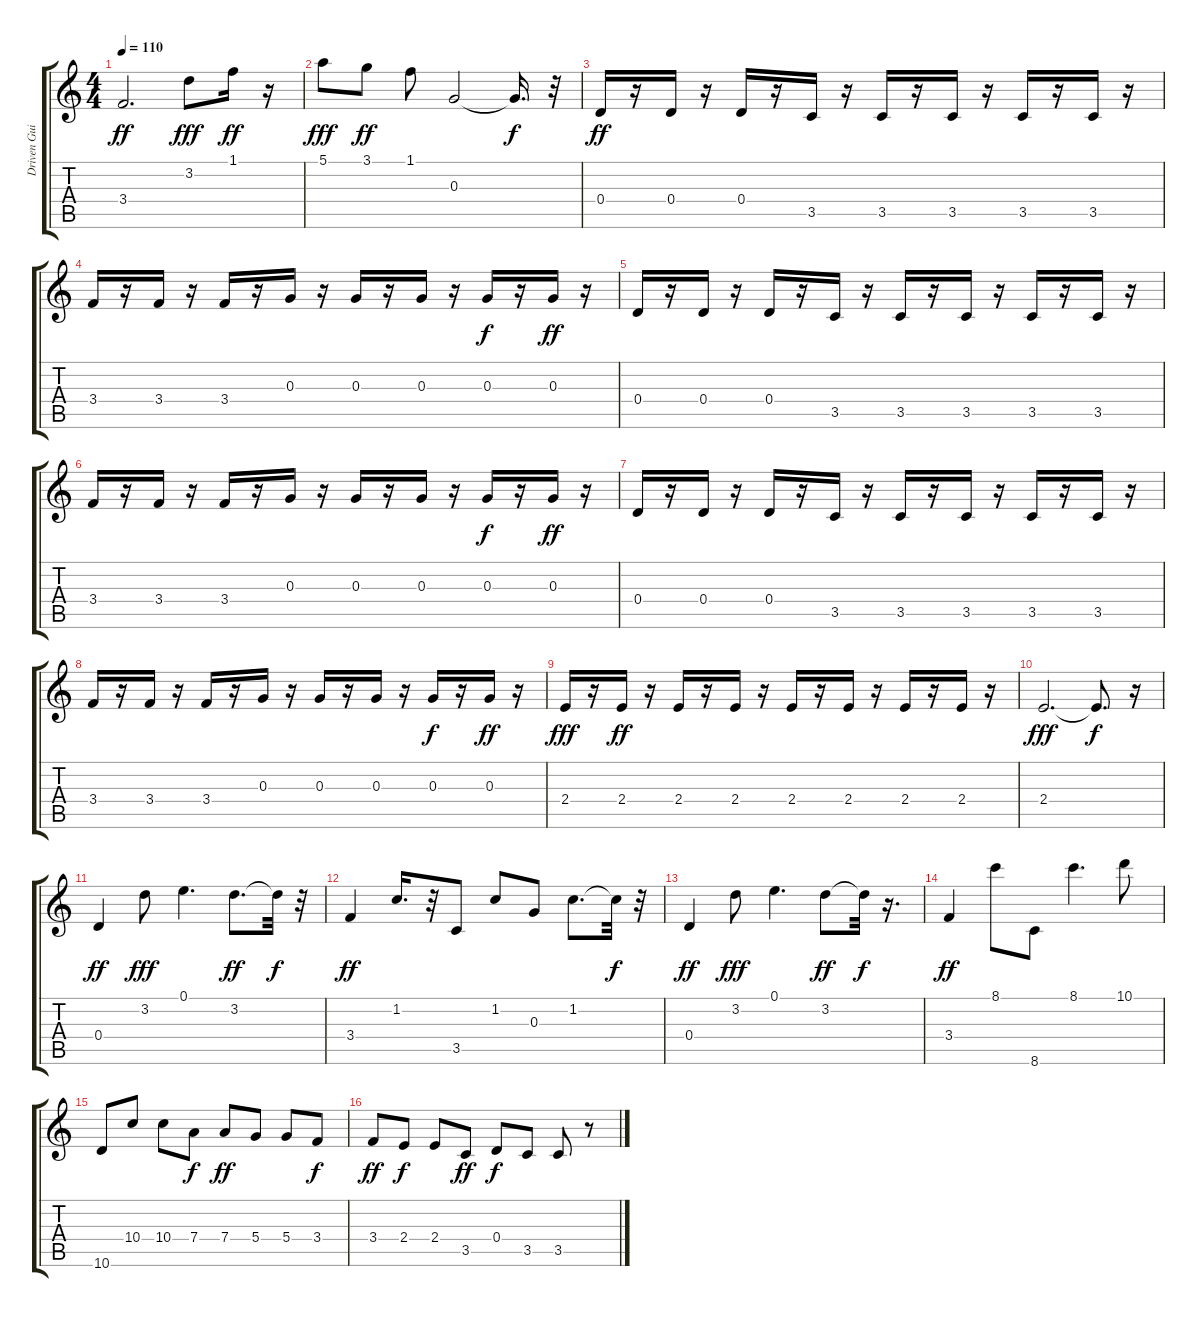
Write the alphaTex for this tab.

\track ("Driven Guitar       " "Driven Gui") {instrument overdrivenguitar}
\staff {score tabs}
\tuning (E4 B3 G3 D3 A2 E2) {hide}
\ts (4 4)
\tempo 110
\clef g2
\ks c
3.4.2{d dy ff} 3.2.8{dy fff} 1.1.16{dy ff} r.16 |
5.1.8{dy fff} 3.1.8{dy ff} 1.1.8 0.3.2 0.3{t}.16{d dy f} r.32 |
0.4.16{dy ff} r.16 0.4.16 r.16 0.4.16 r.16 3.5.16 r.16 3.5.16 r.16 3.5.16 r.16 3.5.16 r.16 3.5.16 r.16 |
3.4.16 r.16 3.4.16 r.16 3.4.16 r.16 0.3.16 r.16 0.3.16 r.16 0.3.16 r.16 0.3.16{dy f} r.16 0.3.16{dy ff} r.16 |
0.4.16 r.16 0.4.16 r.16 0.4.16 r.16 3.5.16 r.16 3.5.16 r.16 3.5.16 r.16 3.5.16 r.16 3.5.16 r.16 |
3.4.16 r.16 3.4.16 r.16 3.4.16 r.16 0.3.16 r.16 0.3.16 r.16 0.3.16 r.16 0.3.16{dy f} r.16 0.3.16{dy ff} r.16 |
0.4.16 r.16 0.4.16 r.16 0.4.16 r.16 3.5.16 r.16 3.5.16 r.16 3.5.16 r.16 3.5.16 r.16 3.5.16 r.16 |
3.4.16 r.16 3.4.16 r.16 3.4.16 r.16 0.3.16 r.16 0.3.16 r.16 0.3.16 r.16 0.3.16{dy f} r.16 0.3.16{dy ff} r.16 |
2.4.16{dy fff} r.16 2.4.16{dy ff} r.16 2.4.16 r.16 2.4.16 r.16 2.4.16 r.16 2.4.16 r.16 2.4.16 r.16 2.4.16 r.16 |
2.4.2{d dy fff} 2.4{t}.8{d dy f} r.16 |
0.4.4{dy ff} 3.2.8{dy fff} 0.1.4{d} 3.2.8{d dy ff} 3.2{t}.32{dy f} r.32 |
3.4.4{dy ff} 1.2.16{d} r.32 3.5.8 1.2.8 0.3.8 1.2.8{d} 1.2{t}.32{dy f} r.32 |
0.4.4{dy ff} 3.2.8{dy fff} 0.1.4{d} 3.2.8{dy ff} 3.2{t}.32{dy f} r.16{d} |
3.4.4{dy ff} 8.1.8 8.6.8 8.1.4{d} 10.1.8 |
10.6.8 10.4.8 10.4.8 7.4.8{dy f} 7.4.8{dy ff} 5.4.8 5.4.8 3.4.8{dy f} |
3.4.8{dy ff} 2.4.8{dy f} 2.4.8 3.5.8{dy ff} 0.4.8{dy f} 3.5.8 3.5.8 r.8
